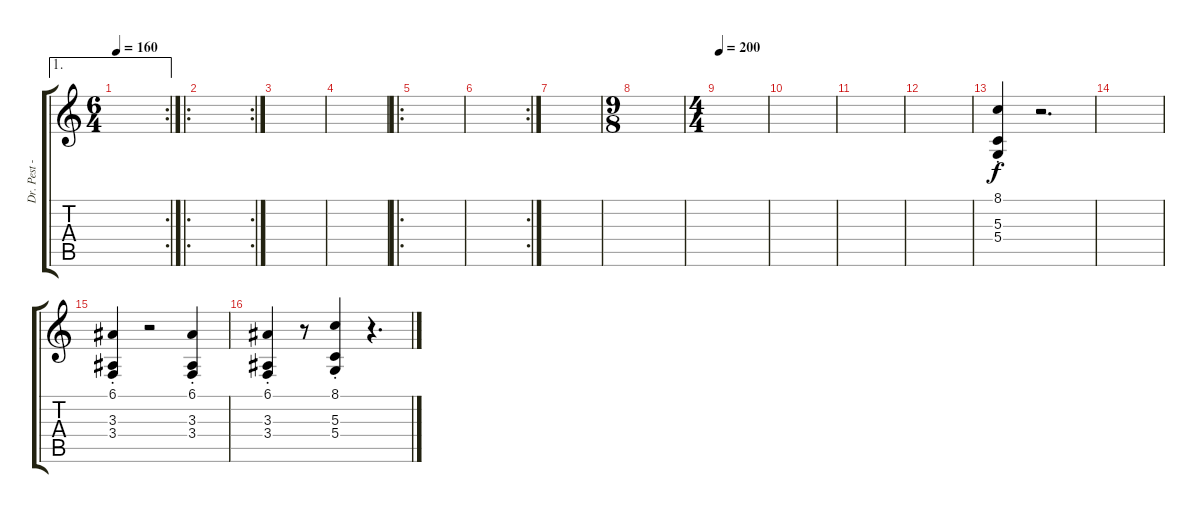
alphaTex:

\track ("Dr. Pest - Synth" "Dr. Pest -") {instrument tremolostrings}
\staff {score tabs}
\tuning (E4 B3 G3 D3 A2 E2) {hide}
\ae 1
\rc 2
\ts (6 4)
\tempo 160
\clef g2
\ks c
|
\ro
\rc 2
|
|
|
\ro
|
\rc 2
|
|
\ts (9 8)
|
\ts (4 4)
\tempo 200
|
|
|
|
(8.1{st} 5.3{st} 5.4{st}).4 r.2{d} |
|
(6.1{st} 3.3{st} 3.4{st}).4 r.2 (6.1{st} 3.3{st} 3.4{st}).4 |
(6.1{st} 3.3{st} 3.4{st}).4 r.8 (8.1{st} 5.3{st} 5.4{st}).4 r.4{d}
